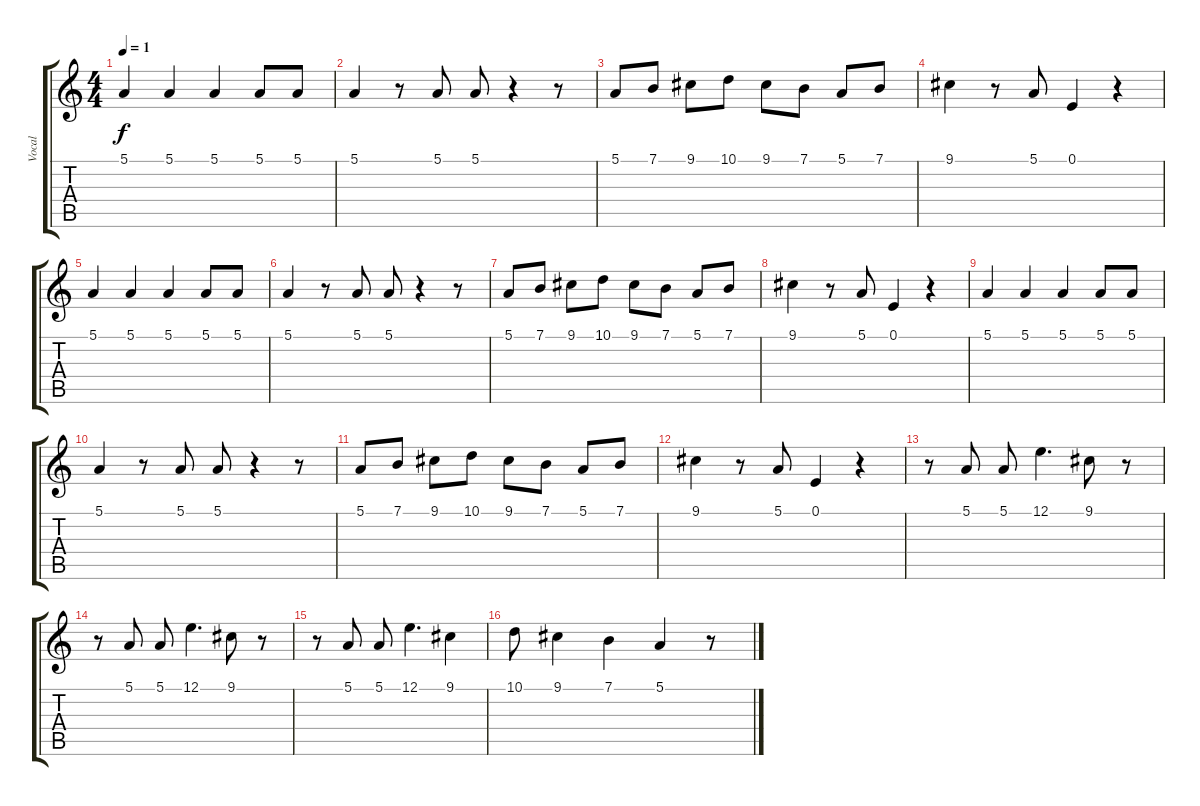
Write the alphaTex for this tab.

\track ("Vocal" "Vocal") {instrument lead6voice}
\staff {score tabs}
\tuning (E4 B3 G3 D3 A2 E2) {hide}
\ts (4 4)
\tempo 1
\clef g2
\ks c
5.1.4{dy f} 5.1.4 5.1.4 5.1.8 5.1.8 |
5.1.4 r.8 5.1.8 5.1.8 r.4 r.8 |
5.1.8 7.1.8 9.1.8 10.1.8 9.1.8 7.1.8 5.1.8 7.1.8 |
9.1.4 r.8 5.1.8 0.1.4 r.4 |
5.1.4 5.1.4 5.1.4 5.1.8 5.1.8 |
5.1.4 r.8 5.1.8 5.1.8 r.4 r.8 |
5.1.8 7.1.8 9.1.8 10.1.8 9.1.8 7.1.8 5.1.8 7.1.8 |
9.1.4 r.8 5.1.8 0.1.4 r.4 |
5.1.4 5.1.4 5.1.4 5.1.8 5.1.8 |
5.1.4 r.8 5.1.8 5.1.8 r.4 r.8 |
5.1.8 7.1.8 9.1.8 10.1.8 9.1.8 7.1.8 5.1.8 7.1.8 |
9.1.4 r.8 5.1.8 0.1.4 r.4 |
r.8 5.1.8 5.1.8 12.1.4{d} 9.1.8 r.8 |
r.8 5.1.8 5.1.8 12.1.4{d} 9.1.8 r.8 |
r.8 5.1.8 5.1.8 12.1.4{d} 9.1.4 |
10.1.8 9.1.4 7.1.4 5.1.4 r.8
